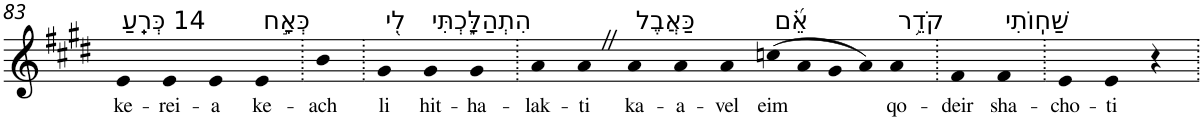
**kern	**text
*part1	*part1
*staff1	*staff1
*I"Piano	*
*I'Pno	*
!!LO:PB:g=z
*clefG2	*
*k[f#c#g#d#]	*
*E:	*
=83	=83
!LO:TX:a:t=14 כְּרֵֽעַ	!
!	!LO:LY:b
4e	ke-
!	!LO:LY:b
4e	-rei-
!	!LO:LY:b
4e	-a
!LO:TX:a:t=כְּאָ֣ח	!
!	!LO:LY:b
4e	ke-
=84.	=84.
!	!LO:LY:b
4b	-ach
=85.	=85.
!LO:TX:a:t=לִ֭י	!
!	!LO:LY:b
4g#	li
!LO:TX:a:t=הִתְהַלָּ֑כְתִּי	!
!	!LO:LY:b
4g#	hit-
!	!LO:LY:b
4g#	-ha-
=86.	=86.
!	!LO:LY:b
4a	-lak-
!	!LO:LY:b
4aZ	-ti
!LO:TX:a:t=כַּאֲבֶל	!
!	!LO:LY:b
4a	ka-
!	!LO:LY:b
4a	-a-
!	!LO:LY:b
4a	-vel
!LO:TX:a:t=אֵ֝֗ם	!
!	!LO:LY:b
(>8ccn	eim
8a	.
8g#	.
8a)	.
!LO:TX:a:t=קֹדֵ֥ר	!
!	!LO:LY:b
4a	qo-
=87.	=87.
!	!LO:LY:b
4f#	-deir
!LO:TX:a:t=שַׁחֽוֹתִי	!
!	!LO:LY:b
4f#	sha-
=88.	=88.
!	!LO:LY:b
4e	-cho-
!	!LO:LY:b
4e	-ti
4r	.
=.	=.
*-	*-
